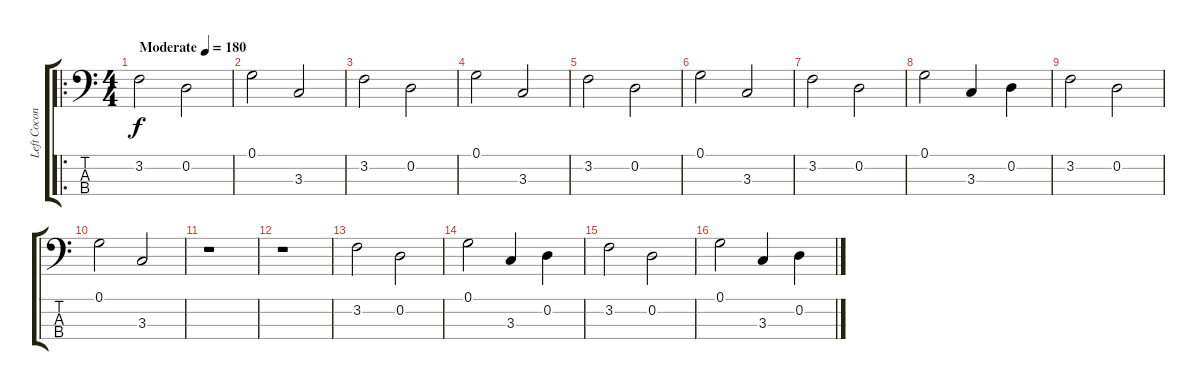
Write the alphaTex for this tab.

\track ("Left Coconut" "Left Cocon") {instrument acousticbass}
\staff {score tabs}
\tuning (G2 D2 A1 E1) {hide}
\ro
\ts (4 4)
\tempo (180 "Moderate")
\clef f4
\ks c
3.2.2{dy f instrument acousticbass} 0.2.2 |
0.1.2 3.3.2 |
3.2.2 0.2.2 |
0.1.2 3.3.2 |
3.2.2 0.2.2 |
0.1.2 3.3.2 |
3.2.2 0.2.2 |
0.1.2 3.3.4 0.2.4 |
3.2.2 0.2.2 |
0.1.2 3.3.2 |
r.1 |
r.1 |
3.2.2 0.2.2 |
0.1.2 3.3.4 0.2.4 |
3.2.2 0.2.2 |
0.1.2 3.3.4 0.2.4
